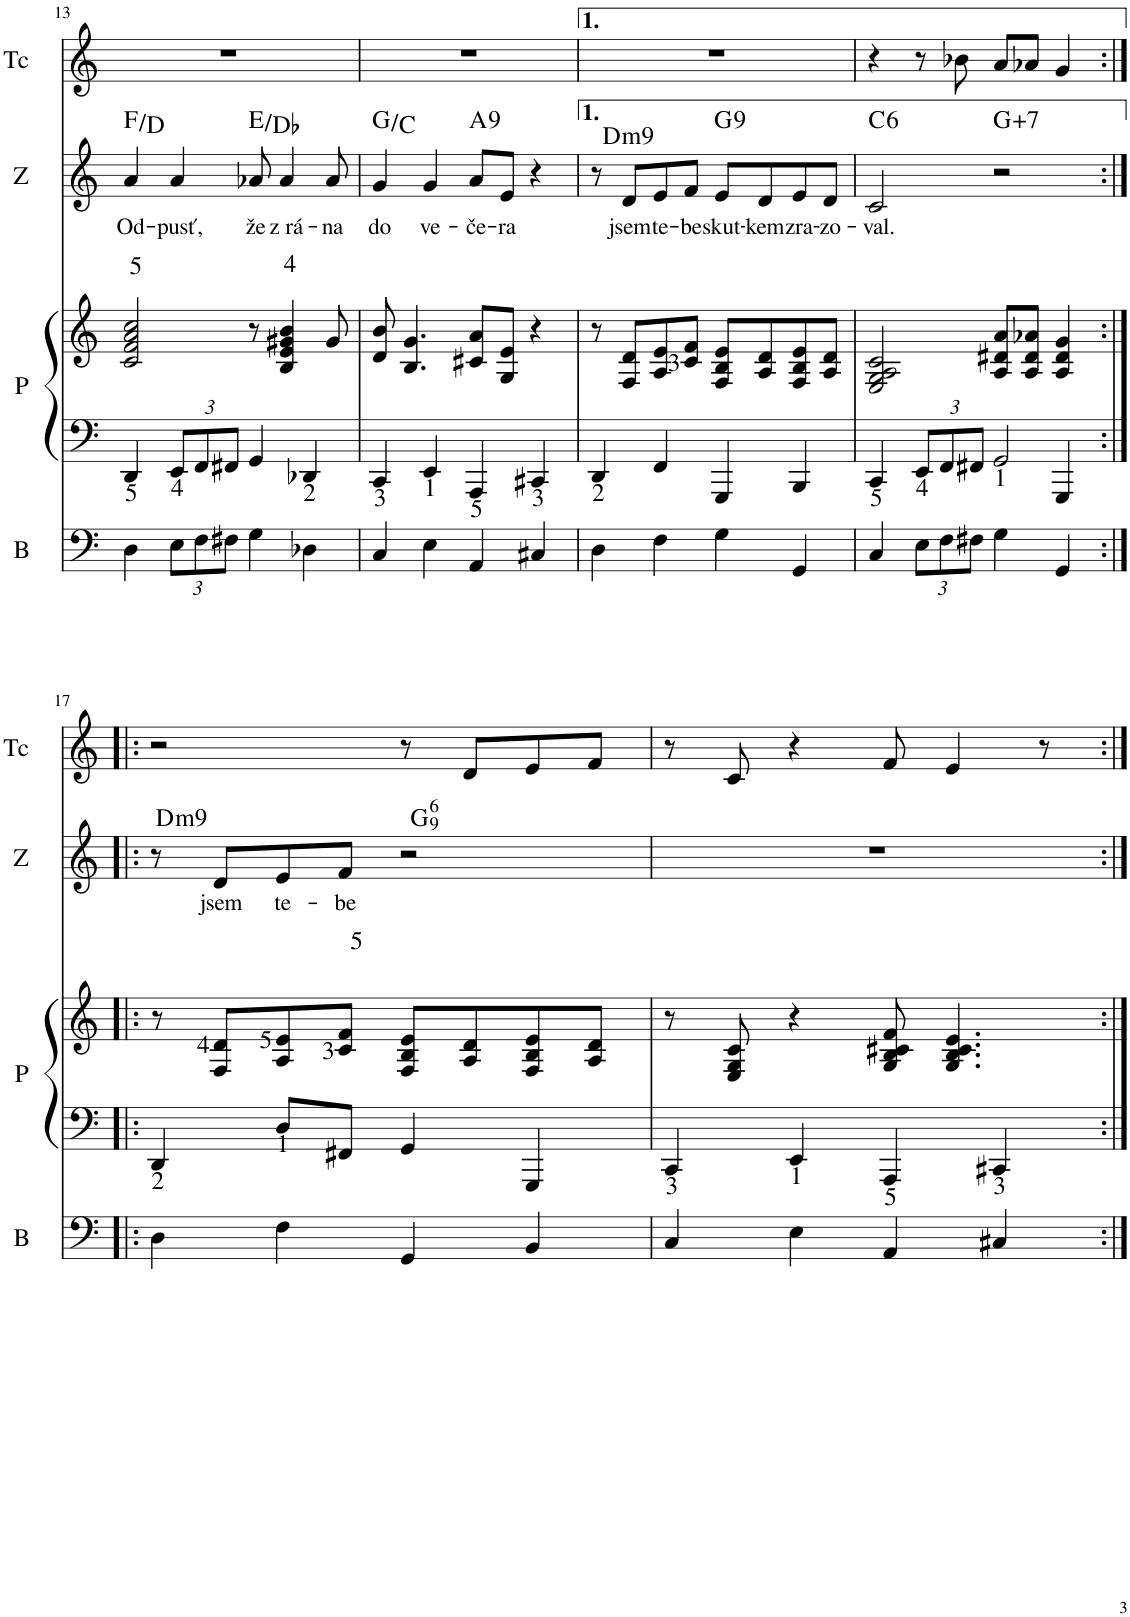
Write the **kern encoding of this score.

**kern	**kern	**kern	**kern	**text	**harte	**kern	**kern
*part5	*part4	*part4	*part3	*part3	*part3	*part2	*part1
*staff6	*staff5	*staff4	*staff3	*staff3	*	*staff2	*staff1
*I"Basa	*I"Piano	*	*I"Zpěv	*	*	*I"Trompete in C	*I"OrigZpěv
*I'B	*I'P	*	*I'Z	*	*	*I'Tc	*I'OZ
!!LO:PB:g=z
*clefF4	*clefF4	*clefG2	*clefG2	*	*	*clefG2	*clefG2
*Trd7c12	*	*	*	*	*	*	*
*k[]	*k[]	*k[]	*k[]	*	*	*k[]	*k[]
*M4/4	*M4/4	*M4/4	*M4/4	*	*	*M4/4	*M4/4
=13	=13	=13	=13	=13	=13	=13	=13
!	!	!	!	!LO:LY:b	!	!	!
4D\	4DD/	2c/ 2f/ 2a/ 2cc/	4a/	Od-	F:maj/6	1r	4a
*Xbrackettup	*Xbrackettup	*	*	*	*	*	*
!	!	!	!	!LO:LY:b	!	!	!
12E\L	12EE/L	.	4a/	-pusť,	.	.	4a
12F\	12FF/	.	.	.	.	.	.
12F#X\J	12FF#X/J	.	.	.	.	.	.
!	!	!	!	!LO:LY:b	!	!	!
4G\	4GG/	8r	8a-X/	že	E:maj/bb7	.	8a-X
!	!	!	!	!LO:LY:b	!	!	!
.	.	4B/ 4e/ 4g#X/ 4b/	4a-/	z rá-	.	.	4a-
4D-X\	4DD-X/	.	.	.	.	.	.
!	!	!	!	!LO:LY:b	!	!	!
.	.	8g#/	8a-/	-na	.	.	8a-
=14	=14	=14	=14	=14	=14	=14	=14
!	!	!	!	!LO:LY:b	!	!	!
4C/	4CC/	8d/ 8b/	4g/	do	G:maj/4	1r	4g
.	.	4.B/ 4.g/	.	.	.	.	.
!	!	!	!	!LO:LY:b	!	!	!
4E\	4EE/	.	4g/	ve-	.	.	4g
!	!	!	!	!LO:LY:b	!LO:H:kt=9	!	!
4AA/	4AAA/	8c#X/ 8a/L	8a/L	-če-	A:9	.	8a/L
!	!	!	!	!LO:LY:b	!	!	!
.	.	8G/ 8e/J	8e/J	-ra	.	.	8e/J
4C#X/	4CC#X/	4r	4r	.	.	.	4r
=15	=15	=15	=15	=15	=15	=15	=15
!	!	!	!	!	!LO:H:kt=m9	!	!
4D\	4DD/	8r	8r	.	D:min9	1r	8r
!	!	!	!	!LO:LY:b	!	!	!
.	.	8F/ 8d/L	8d/L	jsem	.	.	8d
!	!	!	!	!LO:LY:b	!	!	!
4F\	4FF/	8A/ 8e/	8e/	te-	.	.	8e/L
!	!	!	!	!LO:LY:b	!	!	!
.	.	8c/ 8f/J	8f/J	-be	.	.	8f/J
!	!	!	!	!LO:LY:b	!LO:H:kt=9	!	!
4G\	4GGG/	8F/ 8B/ 8e/L	8e/L	skut-	G:9	.	8e/L
!	!	!	!	!LO:LY:b	!	!	!
.	.	8A/ 8d/	8d/	-kem	.	.	8d/J
!	!	!	!	!LO:LY:b	!	!	!
4GG/	4BBB/	8F/ 8B/ 8e/	8e/	zra-	.	.	8e/L
!	!	!	!	!LO:LY:b	!	!	!
.	.	8A/ 8d/J	8d/J	-zo-	.	.	8d/J
=16	=16	=16	=16	=16	=16	=16	=16
*	*^	*	*	*	*	*	*
!	!	!	!	!	!LO:LY:b	!LO:H:kt=6	!	!
4C/	4CC/	2.ryy	2E/ 2G/ 2A/ 2c/	2c/	-val.	C:maj6	4r	2c
12E\L	12EE/L	.	.	.	.	.	8r	.
12F\	12FF/	.	.	.	.	.	.	.
.	.	.	.	.	.	.	8b-X\	.
12F#X\J	12FF#X/J	.	.	.	.	.	.	.
!	!	!	!	!	!	!LO:H:kt=7	!	!
4G\	2GG/	.	8A/ 8d#X/ 8a/L	2r	.	G:aug(b7)	8a/L	2r
.	.	.	8A/ 8d#/ 8a-X/J	.	.	.	8a-X/J	.
4GG/	.	4GGG/	4A/ 4d#/ 4g/	.	.	.	4g/	.
!!LO:LB:g=z
=17:|!|:	=17:|!|:	=17:|!|:	=17:|!|:	=17:|!|:	=17:|!|:	=17:|!|:	=17:|!|:	=17:|!|:
!	!	!	!	!	!	!LO:H:kt=m9	!	!
*	*v	*v	*	*	*	*	*	*
4D\	4DD/	8r	8r	.	D:min9	2r	1r
!	!	!	!	!LO:LY:b	!	!	!
.	.	8F/ 8d/L	8d/L	jsem	.	.	.
!	!	!	!	!LO:LY:b	!	!	!
4F\	8D/L	8A/ 8e/	8e/	te-	.	.	.
!	!	!	!	!LO:LY:b	!	!	!
.	8FF#X/J	8c/ 8f/J	8f/J	-be	.	.	.
!	!	!	!	!	!LO:H:kt=6	!	!
4GG/	4GG/	8F/ 8B/ 8e/L	2r	.	G:maj6(9)	8r	.
.	.	8A/ 8d/	.	.	.	8d/L	.
4BB/	4GGG/	8F/ 8B/ 8e/	.	.	.	8e/	.
.	.	8A/ 8d/J	.	.	.	8f/J	.
=18	=18	=18	=18	=18	=18	=18	=18
4C/	4CC/	8r	1r	.	.	8r	1r
.	.	8E/ 8G/ 8c/	.	.	.	8c/	.
4E\	4EE/	4r	.	.	.	4r	.
4AA/	4AAA/	8G/ 8B/ 8c#X/ 8f/	.	.	.	8f/	.
.	.	4.G/ 4.B/ 4.c#/ 4.e/	.	.	.	4e/	.
4C#X/	4CC#X/	.	.	.	.	.	.
.	.	.	.	.	.	8r	.
=:|!	=:|!	=:|!	=:|!	=:|!	=:|!	=:|!	=:|!
*-	*-	*-	*-	*-	*-	*-	*-
